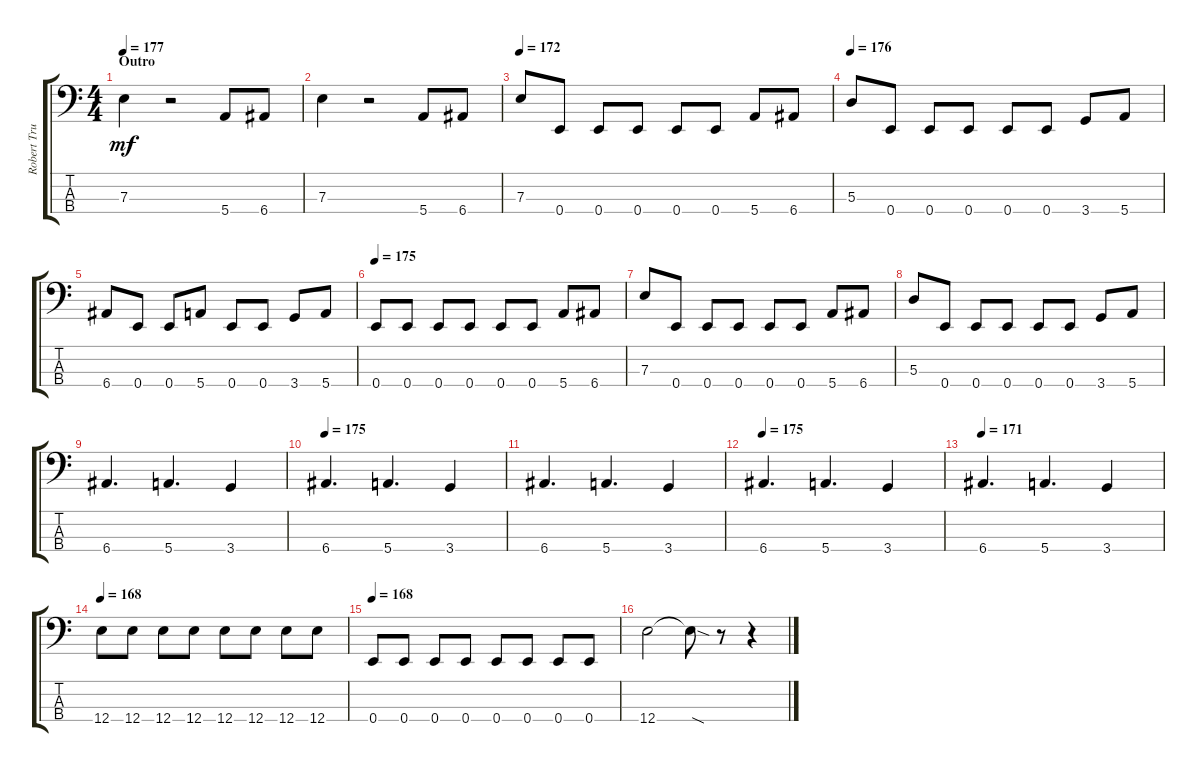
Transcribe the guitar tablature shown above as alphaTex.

\track ("Robert Trujillo" "Robert Tru") {instrument electricbasspick}
\staff {score tabs}
\tuning (G2 D2 A1 E1) {hide}
\ts (4 4)
\section ("" "Outro")
\tempo 177
\clef f4
\ks c
7.3.4{dy mf} r.2 5.4.8 6.4.8 |
7.3.4 r.2 5.4.8 6.4.8 |
\tempo 172
7.3.8 0.4.8 0.4.8 0.4.8 0.4.8 0.4.8 5.4.8 6.4.8 |
\tempo 176
5.3.8 0.4.8 0.4.8 0.4.8 0.4.8 0.4.8 3.4.8 5.4.8 |
6.4.8 0.4.8 0.4.8 5.4.8 0.4.8 0.4.8 3.4.8 5.4.8 |
\tempo 175
0.4.8 0.4.8 0.4.8 0.4.8 0.4.8 0.4.8 5.4.8 6.4.8 |
7.3.8 0.4.8 0.4.8 0.4.8 0.4.8 0.4.8 5.4.8 6.4.8 |
5.3.8 0.4.8 0.4.8 0.4.8 0.4.8 0.4.8 3.4.8 5.4.8 |
6.4.4{d} 5.4.4{d} 3.4.4 |
\tempo 175
6.4.4{d} 5.4.4{d} 3.4.4 |
6.4.4{d} 5.4.4{d} 3.4.4 |
\tempo 175
6.4.4{d} 5.4.4{d} 3.4.4 |
\tempo 171
6.4.4{d} 5.4.4{d} 3.4.4 |
\tempo 168
12.4.8 12.4.8 12.4.8 12.4.8 12.4.8 12.4.8 12.4.8 12.4.8 |
\tempo 168
0.4.8 0.4.8 0.4.8 0.4.8 0.4.8 0.4.8 0.4.8 0.4.8 |
12.4.2 12.4{sod t}.8 r.8 r.4
